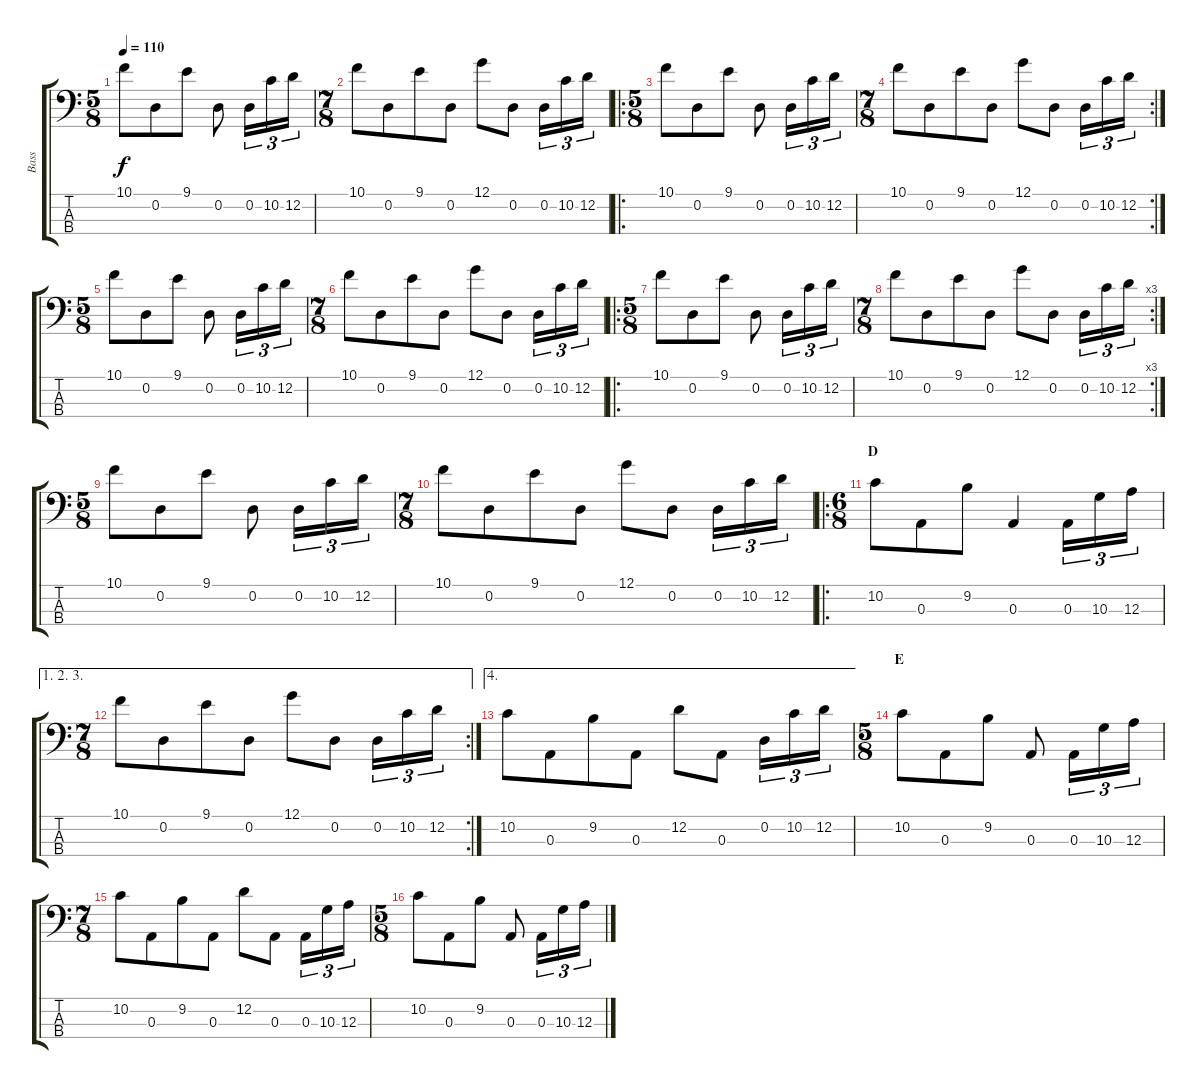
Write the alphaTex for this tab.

\track ("Bass" "Bass") {instrument electricbasspick}
\staff {score tabs}
\tuning (G2 D2 A1 D1) {hide}
\ts (5 8)
\tempo 110
\clef f4
\ks c
10.1.8{dy f} 0.2.8 9.1.8 0.2.8 0.2.16{tu (3 2)} 10.2.16{tu (3 2)} 12.2.16{tu (3 2)} |
\ts (7 8)
10.1.8 0.2.8 9.1.8 0.2.8 12.1.8 0.2.8 0.2.16{tu (3 2)} 10.2.16{tu (3 2)} 12.2.16{tu (3 2)} |
\ro
\ts (5 8)
10.1.8 0.2.8 9.1.8 0.2.8 0.2.16{tu (3 2)} 10.2.16{tu (3 2)} 12.2.16{tu (3 2)} |
\rc 2
\ts (7 8)
10.1.8 0.2.8 9.1.8 0.2.8 12.1.8 0.2.8 0.2.16{tu (3 2)} 10.2.16{tu (3 2)} 12.2.16{tu (3 2)} |
\ts (5 8)
10.1.8 0.2.8 9.1.8 0.2.8 0.2.16{tu (3 2)} 10.2.16{tu (3 2)} 12.2.16{tu (3 2)} |
\ts (7 8)
10.1.8 0.2.8 9.1.8 0.2.8 12.1.8 0.2.8 0.2.16{tu (3 2)} 10.2.16{tu (3 2)} 12.2.16{tu (3 2)} |
\ro
\ts (5 8)
10.1.8 0.2.8 9.1.8 0.2.8 0.2.16{tu (3 2)} 10.2.16{tu (3 2)} 12.2.16{tu (3 2)} |
\rc 3
\ts (7 8)
10.1.8 0.2.8 9.1.8 0.2.8 12.1.8 0.2.8 0.2.16{tu (3 2)} 10.2.16{tu (3 2)} 12.2.16{tu (3 2)} |
\ts (5 8)
10.1.8 0.2.8 9.1.8 0.2.8 0.2.16{tu (3 2)} 10.2.16{tu (3 2)} 12.2.16{tu (3 2)} |
\ts (7 8)
10.1.8 0.2.8 9.1.8 0.2.8 12.1.8 0.2.8 0.2.16{tu (3 2)} 10.2.16{tu (3 2)} 12.2.16{tu (3 2)} |
\ro
\ts (6 8)
\section ("" "D")
10.2.8 0.3.8 9.2.8 0.3.4 0.3.16{tu (3 2)} 10.3.16{tu (3 2)} 12.3.16{tu (3 2)} |
\ae (1 2 3)
\rc 2
\ts (7 8)
10.1.8 0.2.8 9.1.8 0.2.8 12.1.8 0.2.8 0.2.16{tu (3 2)} 10.2.16{tu (3 2)} 12.2.16{tu (3 2)} |
\ae 4
10.2.8 0.3.8 9.2.8 0.3.8 12.2.8 0.3.8 0.2.16{tu (3 2)} 10.2.16{tu (3 2)} 12.2.16{tu (3 2)} |
\ts (5 8)
\section ("" "E")
10.2.8 0.3.8 9.2.8 0.3.8 0.3.16{tu (3 2)} 10.3.16{tu (3 2)} 12.3.16{tu (3 2)} |
\ts (7 8)
10.2.8 0.3.8 9.2.8 0.3.8 12.2.8 0.3.8 0.3.16{tu (3 2)} 10.3.16{tu (3 2)} 12.3.16{tu (3 2)} |
\ts (5 8)
10.2.8 0.3.8 9.2.8 0.3.8 0.3.16{tu (3 2)} 10.3.16{tu (3 2)} 12.3.16{tu (3 2)}
